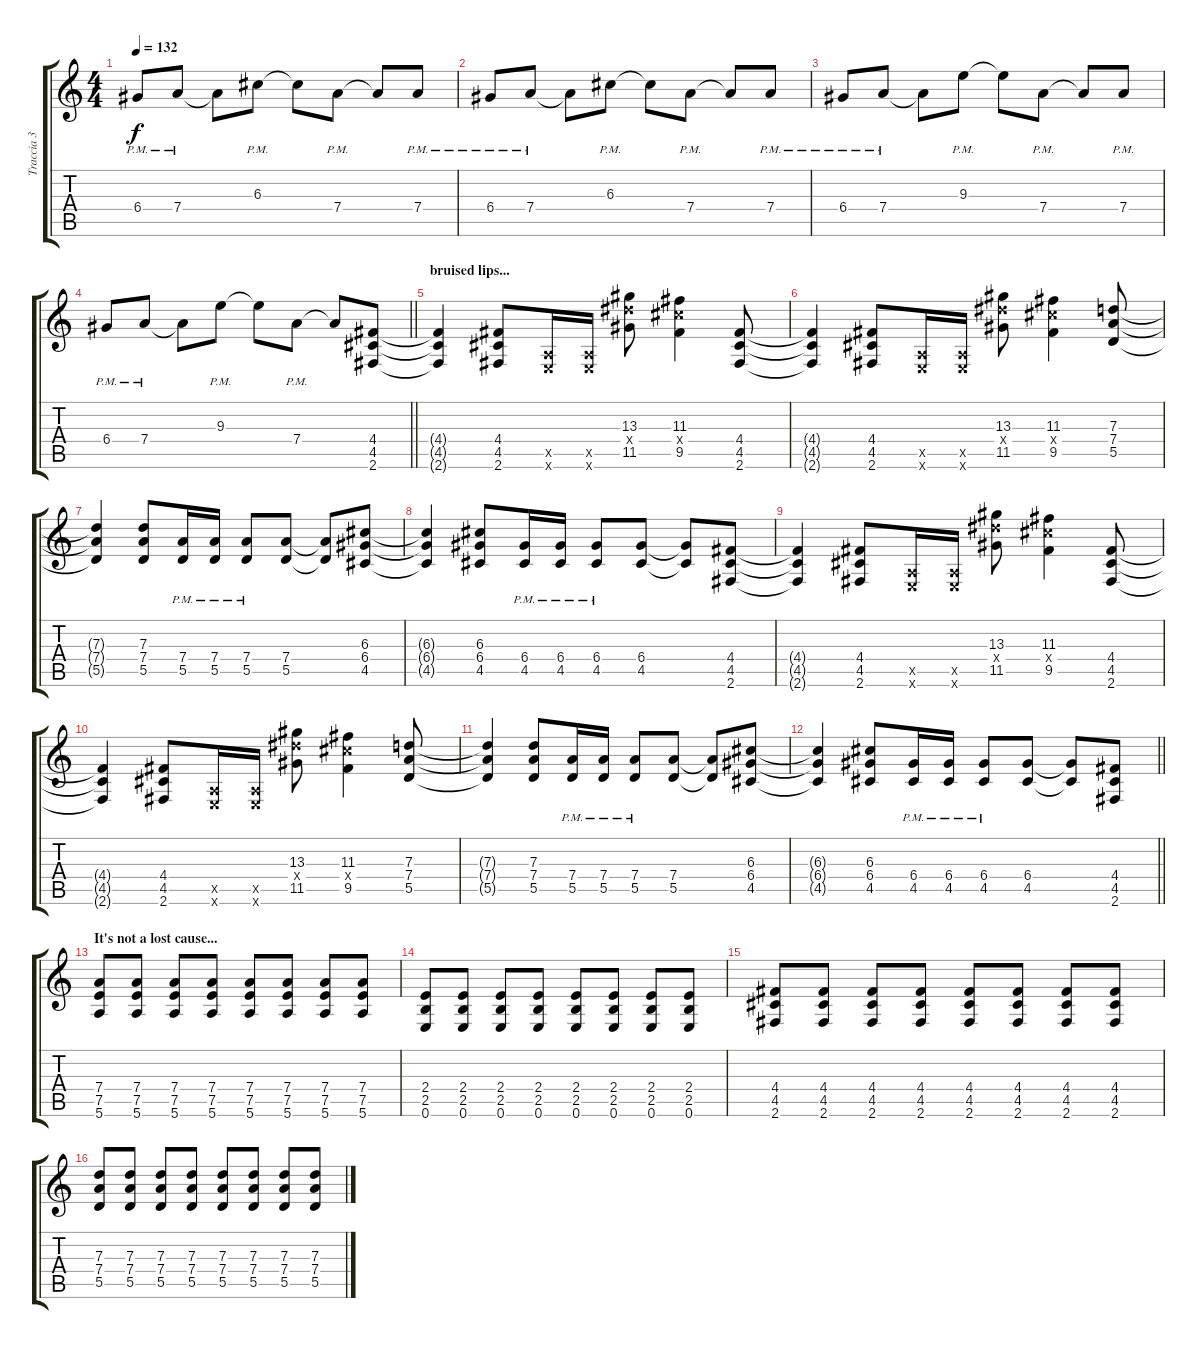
\track ("Traccia 3" "Traccia 3") {instrument distortionguitar}
\staff {score tabs}
\tuning (E4 B3 G3 D3 A2 E2) {hide}
\ts (4 4)
\tempo 132
\clef g2
\ks c
6.4{pm}.8{dy f} 7.4{pm}.8 7.4{t}.8 6.3{pm}.8 6.3{t}.8 7.4{pm}.8 7.4{t}.8 7.4{pm}.8 |
6.4{pm}.8 7.4{pm}.8 7.4{t}.8 6.3{pm}.8 6.3{t}.8 7.4{pm}.8 7.4{t}.8 7.4{pm}.8 |
6.4{pm}.8{volume 13} 7.4{pm}.8 7.4{t}.8 9.3{pm}.8 9.3{t}.8 7.4{pm}.8 7.4{t}.8 7.4{pm}.8 |
\barLineRight lightlight
6.4{pm}.8 7.4{pm}.8 7.4{t}.8 9.3{pm}.8 9.3{t}.8 7.4{pm}.8 7.4{t}.8 (4.4 4.5 2.6).8 |
\section ("" "bruised lips...")
(4.4{t} 4.5{t} 2.6{t}).4 (4.4 4.5 2.6).8 (0.5{x} 0.6{x}).16 (0.5{x} 0.6{x}).16 (13.3 13.4{x} 11.5).8 (11.3 11.4{x} 9.5).4 (4.4 4.5 2.6).8 |
(4.4{t} 4.5{t} 2.6{t}).4 (4.4 4.5 2.6).8 (0.5{x} 0.6{x}).16 (0.5{x} 0.6{x}).16 (13.3 13.4{x} 11.5).8 (11.3 11.4{x} 9.5).4 (7.3 7.4 5.5).8 |
(7.3{t} 7.4{t} 5.5{t}).4 (7.3 7.4 5.5).8 (7.4{pm} 5.5{pm}).16 (7.4{pm} 5.5{pm}).16 (7.4{pm} 5.5{pm}).8 (7.4 5.5).8 (7.4{t} 5.5{t}).8 (6.3 6.4 4.5).8 |
(6.3{t} 6.4{t} 4.5{t}).4 (6.3 6.4 4.5).8 (6.4{pm} 4.5{pm}).16 (6.4{pm} 4.5{pm}).16 (6.4{pm} 4.5{pm}).8 (6.4 4.5).8 (6.4{t} 4.5{t}).8 (4.4 4.5 2.6).8 |
(4.4{t} 4.5{t} 2.6{t}).4 (4.4 4.5 2.6).8 (0.5{x} 0.6{x}).16 (0.5{x} 0.6{x}).16 (13.3 13.4{x} 11.5).8 (11.3 11.4{x} 9.5).4 (4.4 4.5 2.6).8 |
(4.4{t} 4.5{t} 2.6{t}).4 (4.4 4.5 2.6).8 (0.5{x} 0.6{x}).16 (0.5{x} 0.6{x}).16 (13.3 13.4{x} 11.5).8 (11.3 11.4{x} 9.5).4 (7.3 7.4 5.5).8 |
(7.3{t} 7.4{t} 5.5{t}).4 (7.3 7.4 5.5).8 (7.4{pm} 5.5{pm}).16 (7.4{pm} 5.5{pm}).16 (7.4{pm} 5.5{pm}).8 (7.4 5.5).8 (7.4{t} 5.5{t}).8 (6.3 6.4 4.5).8 |
\barLineRight lightlight
(6.3{t} 6.4{t} 4.5{t}).4 (6.3 6.4 4.5).8 (6.4{pm} 4.5{pm}).16 (6.4{pm} 4.5{pm}).16 (6.4{pm} 4.5{pm}).8 (6.4 4.5).8 (6.4{t} 4.5{t}).8 (4.4 4.5 2.6).8 |
\section ("" "It's not a lost cause...")
(7.4 7.5 5.6).8 (7.4 7.5 5.6).8 (7.4 7.5 5.6).8 (7.4 7.5 5.6).8 (7.4 7.5 5.6).8 (7.4 7.5 5.6).8 (7.4 7.5 5.6).8 (7.4 7.5 5.6).8 |
(2.4 2.5 0.6).8 (2.4 2.5 0.6).8 (2.4 2.5 0.6).8 (2.4 2.5 0.6).8 (2.4 2.5 0.6).8 (2.4 2.5 0.6).8 (2.4 2.5 0.6).8 (2.4 2.5 0.6).8 |
(4.4 4.5 2.6).8 (4.4 4.5 2.6).8 (4.4 4.5 2.6).8 (4.4 4.5 2.6).8 (4.4 4.5 2.6).8 (4.4 4.5 2.6).8 (4.4 4.5 2.6).8 (4.4 4.5 2.6).8 |
(7.3 7.4 5.5).8 (7.3 7.4 5.5).8 (7.3 7.4 5.5).8 (7.3 7.4 5.5).8 (7.3 7.4 5.5).8 (7.3 7.4 5.5).8 (7.3 7.4 5.5).8 (7.3 7.4 5.5).8
